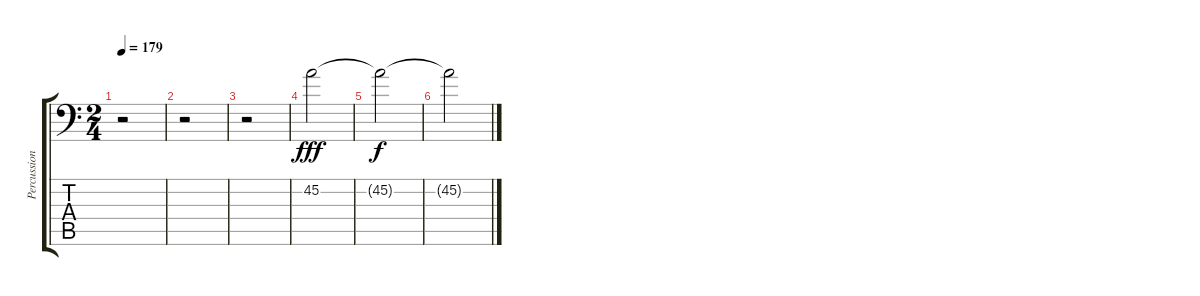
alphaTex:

\track ("Percussions" "Percussion") {instrument acousticgrandpiano}
\staff {score tabs}
\tuning (C-1 C-1 C-1 C-1 C-1 C-1) {hide}
\ts (2 4)
\tempo 179
\clef f4
\ks c
r.2{dy f} |
r.2 |
r.2 |
45.2.2{dy fff} |
45.2{t}.2{dy f} |
45.2{t}.2
